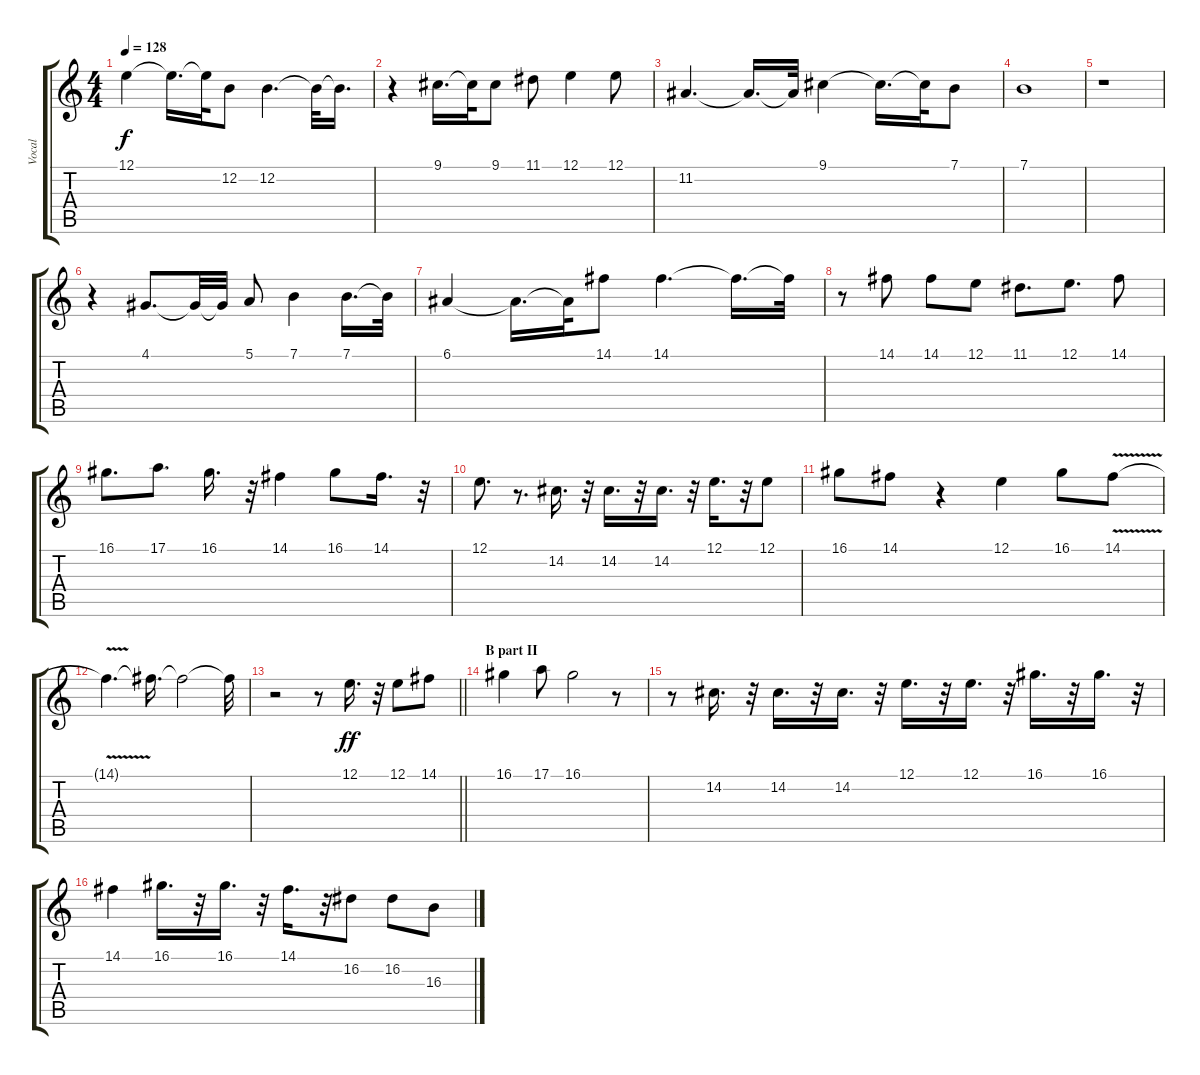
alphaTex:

\track ("Vocal" "Vocal") {instrument lead6voice}
\staff {score tabs}
\tuning (E4 B3 G3 D3 A2 E2) {hide}
\ts (4 4)
\tempo 128
\clef g2
\ks c
12.1.4{dy f} 12.1{t}.16{d} 12.1{t}.32 12.2.8 12.2.4{d} 12.2{t}.32 12.2{t}.16{d} |
r.4 9.1.16{d} 9.1{t}.32 9.1.8 11.1.8 12.1.4 12.1.8 |
11.2.4{d} 11.2{t}.16{d} 11.2{t}.32 9.1.4 9.1{t}.16{d} 9.1{t}.32 7.1.8 |
7.1.1 |
r.1 |
r.4 4.1.8{d} 4.1{t}.32 4.1{t}.32 5.1.8 7.1.4 7.1.16{d} 7.1{t}.32 |
6.1.4 6.1{t}.16{d} 6.1{t}.32 14.1.8 14.1.4{d} 14.1{t}.16{d} 14.1{t}.32 |
r.8 14.1.8 14.1.8 12.1.8 11.1.8{d} 12.1.8{d} 14.1.8 |
16.1.8{d} 17.1.8{d} 16.1.16{d} r.32 14.1.4 16.1.8 14.1.16{d} r.32 |
12.1.8{d} r.8{d} 14.2.16{d} r.32 14.2.16{d} r.32 14.2.16{d} r.32 12.1.16{d} r.32 12.1.8 |
16.1.8 14.1.8 r.4 12.1.4 16.1.8 14.1{v}.8 |
14.1{t}.4{d} 14.1{t}.16{d} 14.1{t}.2 14.1{t}.32 |
\barLineRight lightlight
r.2 r.8 12.1.16{d dy ff} r.32 12.1.8 14.1.8 |
\section ("" "B part II")
16.1.4 17.1.8 16.1.2 r.8 |
r.8 14.2.16{d} r.32 14.2.16{d} r.32 14.2.16{d} r.32 12.1.16{d} r.32 12.1.16{d} r.32 16.1.16{d} r.32 16.1.16{d} r.32 |
14.1.4 16.1.16{d} r.32 16.1.16{d} r.32 14.1.16{d} r.32 16.2.8 16.2.8 16.3.8
